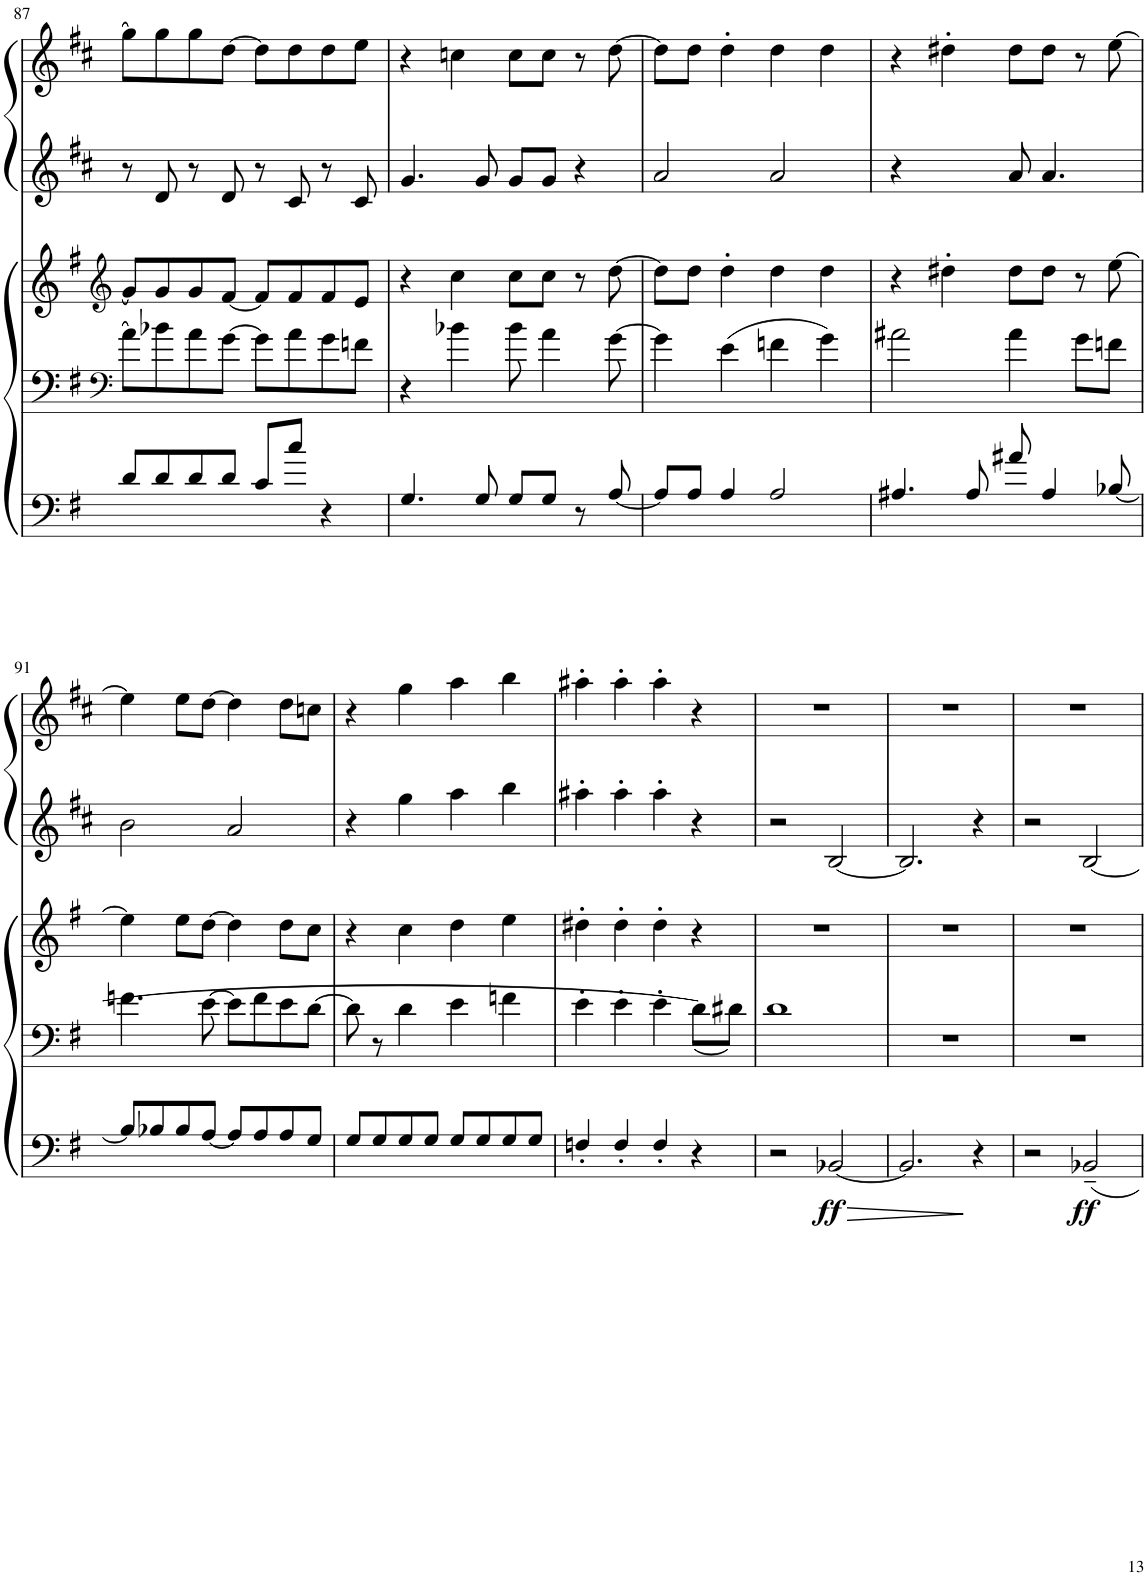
**kern	**kern	**kern	**dynam	**kern	**kern
*part2	*part2	*part2	*part2	*part1	*part1
*staff5	*staff4	*staff3	*staff3/4/5	*staff2	*staff1
!!LO:PB:g=z
*clefF4	*clefF4	*clefG2	*	*clefG2	*clefG2
*k[f#]	*k[f#]	*k[f#]	*	*k[f#c#]	*k[f#c#]
*M2/2	*M2/2	*M2/2	*	*M2/2	*M2/2
=87	=87	=87	=87	=87	=87
8d/L	8a\L]	8g/L]	.	8r	8gg\L]
8d/	8b-X\	8g/	.	8d/	8gg\
8d/	8a\	8g/	.	8r	8gg\
8d/J	[>8g\J	[<8f#/J	.	8d/	[>8dd\J
8c/L	8g\L]	8f#/L]	.	8r	8dd\L]
8cc/J	8a\	8f#/	.	8c#/	8dd\
4r	8g\	8f#/	.	8r	8dd\
.	8fn\J	8e/J	.	8c#/	8ee\J
=88	=88	=88	=88	=88	=88
4.G/	4r	4r	.	4.g/	4r
.	4b-X\	4cc\	.	.	4ccn\
8G/	.	.	.	8g/	.
8G/L	8b-\	8cc\L	.	8g/L	8cc\L
8G/J	4a\	8cc\J	.	8g/J	8cc\J
8r	.	8r	.	4r	8r
[<8A/	[>8g\	[>8dd\	.	.	[>8dd\
=89	=89	=89	=89	=89	=89
8A/L]	4g\]	8dd\L]	.	2a/	8dd\L]
8A/J	.	8dd\J	.	.	8dd\J
4A/	4e\	4dd'\	.	.	4dd'\
2A/	4fn\	4dd\	.	2a/	4dd\
.	4g\	4dd\	.	.	4dd\
=90	=90	=90	=90	=90	=90
4.A#X/	2a#X\	4r	.	4r	4r
.	.	4dd#X'\	.	4ryy	4dd#X'\
8A#/	.	.	.	.	.
8a#X/	4a#\	8dd#\L	.	8a/	8dd#\L
4A#/	.	8dd#\J	.	4.a/	8dd#\J
.	8g\L	8r	.	.	8r
[<8B-X/	8fn\J	[>8ee\	.	.	[>8ee\
!!LO:LB:g=z
=91	=91	=91	=91	=91	=91
8B-/L]	4.fn\	4ee\]	.	2b\	4ee\]
8B-X/	.	.	.	.	.
8B-/	.	8ee\L	.	.	8ee\L
[<8A/J	[>8e\	[>8dd\J	.	.	[>8dd\J
8A/L]	8e\L]	4dd\]	.	2a/	4dd\]
8A/	8f\	.	.	.	.
8A/	8e\	8dd\L	.	.	8dd\L
8G/J	[>8d\J	8cc\J	.	.	8ccn\J
=92	=92	=92	=92	=92	=92
8G/L	8d\]	4r	.	4r	4r
8G/	8r	.	.	.	.
8G/	4d\	4cc\	.	4gg\	4gg\
8G/J	.	.	.	.	.
8G/L	4e\	4dd\	.	4aa\	4aa\
8G/	.	.	.	.	.
8G/	4fn\	4ee\	.	4bb\	4bb\
8G/J	.	.	.	.	.
=93	=93	=93	=93	=93	=93
4Fn'/	4e'\	4dd#X'\	.	4aa#X'\	4aa#X'\
4F'/	4e'\	4dd#'\	.	4aa#'\	4aa#'\
4F'/	4e'\	4dd#'\	.	4aa#'\	4aa#'\
4r	8d#\L]	4r	.	4r	4r
.	8d#X\J	.	.	.	.
=94	=94	=94	=94	=94	=94
2r	1d	1r	.	2r	1r
!	!	!	!LO:DY:b=3	!	!
[<2BB-X/	.	.	ff	[<2B/	.
=95	=95	=95	=95	=95	=95
2.BB-/]	1r	1r	.	2.B/]	1r
4r	.	.	.	4r	.
=96	=96	=96	=96	=96	=96
2r	1r	1r	.	2r	1r
!	!	!	!LO:DY:b=3	!	!
2BB-X~/	.	.	ff	[<2B/	.
=	=	=	=	=	=
*-	*-	*-	*-	*-	*-
